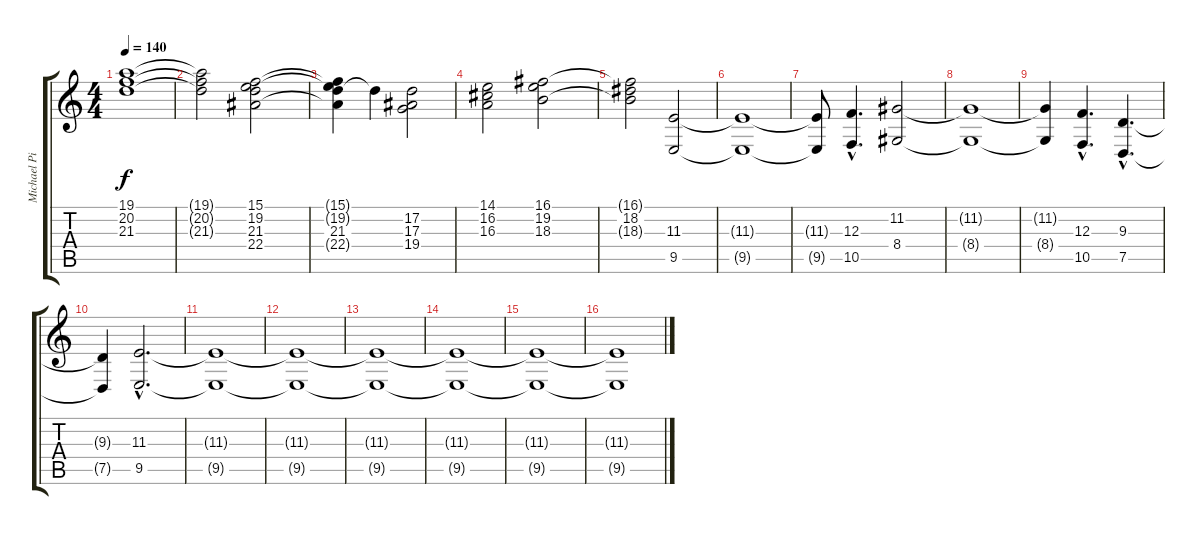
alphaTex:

\track ("Michael Pinella" "Michael Pi") {instrument stringensemble1}
\staff {score tabs}
\tuning (D4 A3 F3 C3 G2 D2) {hide}
\ts (4 4)
\tempo 140
\clef g2
\ks c
(19.1{t} 20.2{t} 21.3{t}).1{dy f} |
(19.1{t} 20.2{t} 21.3{t}).2 (15.1 19.2 21.3 22.4).2 |
(15.1{t} 19.2{t} 21.3 22.4{t}).4 21.3{t}.4 (17.2 17.3 19.4).2 |
(14.1 16.2 16.3).2 (16.1 19.2 18.3).2 |
(16.1{t} 18.2 18.3{t}).2 (11.3 9.5).2{volume 12 instrument stringensemble1} |
(11.3{t} 9.5{t}).1 |
(11.3{t} 9.5{t}).8 (12.3{hac} 10.5{hac}).4{d} (11.2 8.4).2 |
(11.2{t} 8.4{t}).1 |
(11.2{t} 8.4{t}).4 (12.3{hac} 10.5{hac}).4{d} (9.3{hac} 7.5{hac}).4{d} |
(9.3{t} 7.5{t}).4 (11.3{hac} 9.5{hac}).2{d} |
(11.3{t} 9.5{t}).1 |
(11.3{t} 9.5{t}).1 |
(11.3{t} 9.5{t}).1 |
(11.3{t} 9.5{t}).1 |
(11.3{t} 9.5{t}).1 |
(11.3{t} 9.5{t}).1
